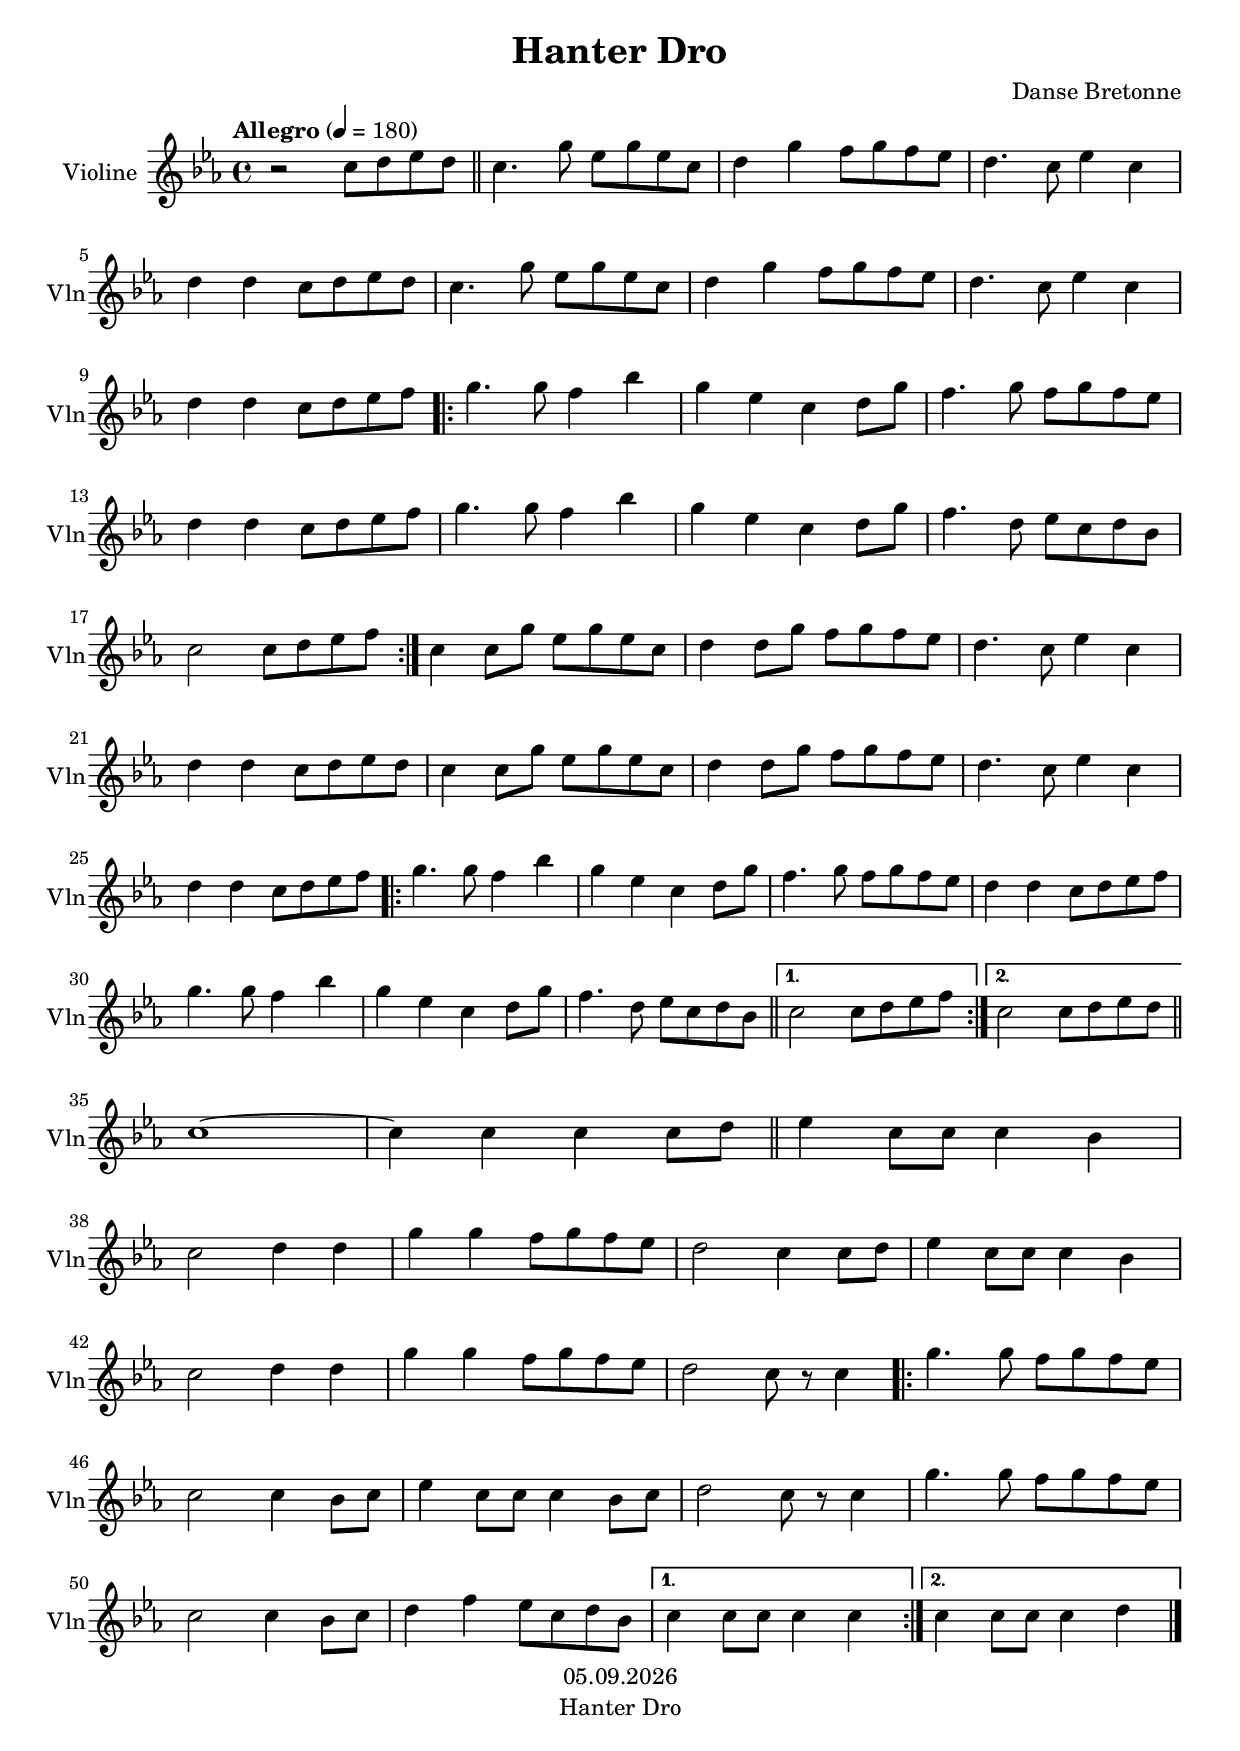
\version "2.18.2"

\include "../globals.ily"
\version "2.18.2"
\include "../globals.ily"

violin = {
  \globalSettings
  \relative c'' {
    r2  c8 d es d | \bar "||" 
    c4. g'8 es g es c |
    d4 g f8 g f es |
    d4.  c8 es4 c4 |     
    \break
    
    d4 d c8 d es d |
    c4. g'8 es g es c |
    d4 g f8 g f es |
    d4. c8 es4 c | 
    \break
    
    d4 d c8 d es f |
    \repeat volta 2 {
      g4. g8 f4 bes4 |
      g4 es c d8 g |
      f4. g8 f g f es |
      \break
      
      d4 d c8 d es f |
      g4. g8 f4 bes4 |
      g4 es c d8 g |
      f4. d8 es c d bes |
      \break
      
      c2 c8 d es f 
    }
    c4 c8 g' es g es c |
    d4 d8 g f g f es |
    d4. c8 es4 c |
    \break
    
    d4 d c8 d es d |
    c4 c8 g' es g es c |
    d4 d8 g f g f es |
    d4. c8 es4 c |
    \break
    
    d4 d c8 d es f |
    \repeat volta 2 {
      g4. g8 f4 bes |
      g4 es c d8 g |
      f4. g8 f g f es |
      d4 d c8 d es f |
      \break
      
      g4. g8 f4 bes |
      g es c d8 g |
      f4. d8 es c d bes | \bar "||"
    }
    \alternative {
      {
        c2 c8 d es f
      } {
        c2 c8 d es d
      }
    } \bar "||"
    \break
    
    c1~ |
    c4 c c c8 d | \bar "||"
    es4 c8 c c4 bes |
    \break
    
    c2 d4 d |
    g4 g f8 g f es |
    d2 c4 c8 d |
    es4 c8 c c4 bes |
    \break
    
    c2 d4 d |
    g4 g f8 g f es |
    d2 c8 r c4 |
    \repeat volta 2 {
      g'4. g8 f g f es |
      \break
      c2 c4 bes8 c |
      es4 c8 c c4 bes8 c |
      d2 c8 r c4 |
      g'4. g8 f g f es |
      \break
      
      c2 c4 bes8 c |
      d4 f es8 c d bes |      
    }
    \alternative {
      { 
        c4 c8 c c4 c |
      }{ 
        c4 c8 c c4 d |
      }
    }
    \bar "|."       
  }
}


\score {
  <<    
    \new Staff \with { instrumentName = "Violine" shortInstrumentName = "Vln" } { \violin }
    
    %\new ChordNames { \germanChords \guitarChords }
    %\new PianoStaff \with { instrumentName = "Piano" shortInstrumentName = "Pno." } {  
    %  <<
    %    \new Staff { \pianoTreble }
    %    \new Staff { \pianoBass }
    %  >>
    %}
  >>
  \layout {
    indent = 1.5\cm
    short-indent = 0.5\cm
  }
}
